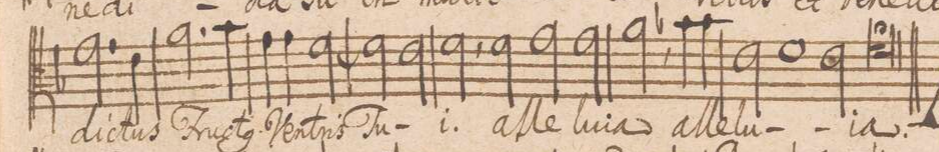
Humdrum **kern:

**kern	**text
*I"ALTVS.	*
*clefC3	*
*k[b-]	*
*met(C|)	*
*M2/1	*
2.g\	-di-
4e\	-ctus
=25-	=25-
2.a\	Fru-
4b-\	-ct(us)
4g\	Ven-
4g\	-tris
[<2f\	Tu-
=26-	=26-
2f\]	.
2e\	.
2f,\	-i.
2f\	al-
=27-	=27-
2g\	-le-
2g\	-lu-
2a,\	-ia
4b-X\	al-
4b-\	-le-
=28-	=28-
2e\	-lu-
1f	.
2e\	.
=29-	=29-
0f;	-ia.
==	==
*-	*-
